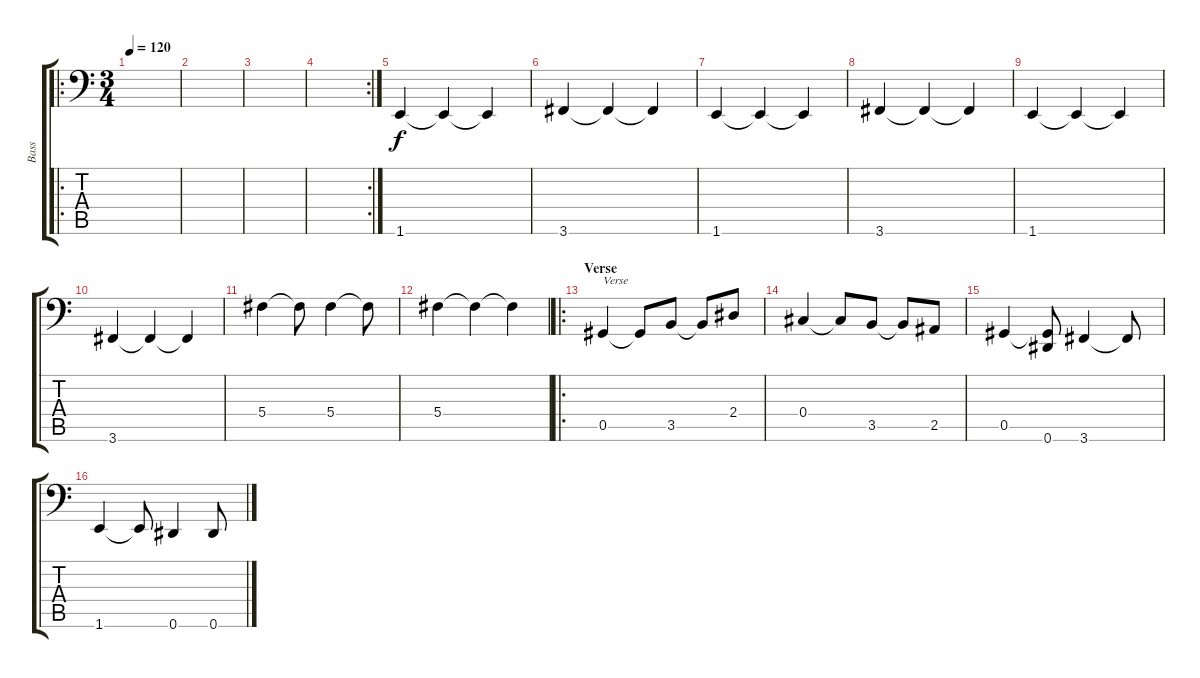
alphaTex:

\track ("Bass" "Bass") {instrument electricbassfinger}
\staff {score tabs}
\tuning (Eb3 Bb2 Gb2 Db2 Ab1 Eb1) {hide}
\ro
\ts (3 4)
\tempo 120
\clef f4
\ks c
|
|
|
\rc 2
|
1.6.4 1.6{t}.4 1.6{t}.4 |
3.6.4 3.6{t}.4 3.6{t}.4 |
1.6.4 1.6{t}.4 1.6{t}.4 |
3.6.4 3.6{t}.4 3.6{t}.4 |
1.6.4 1.6{t}.4 1.6{t}.4 |
3.6.4 3.6{t}.4 3.6{t}.4 |
5.4.4 5.4{t}.8 5.4.4 5.4{t}.8 |
5.4.4 5.4{t}.4 5.4{t}.4 |
\ro
\section ("" "Verse")
0.5.4{txt "Verse"} 0.5{t}.8 3.5.8 3.5{t}.8 2.4.8 |
0.4.4 0.4{t}.8 3.5.8 3.5{t}.8 2.5.8 |
0.5.4 (0.5{t} 0.6).8 3.6.4 3.6{t}.8 |
1.6.4 1.6{t}.8 0.6.4 0.6.8
